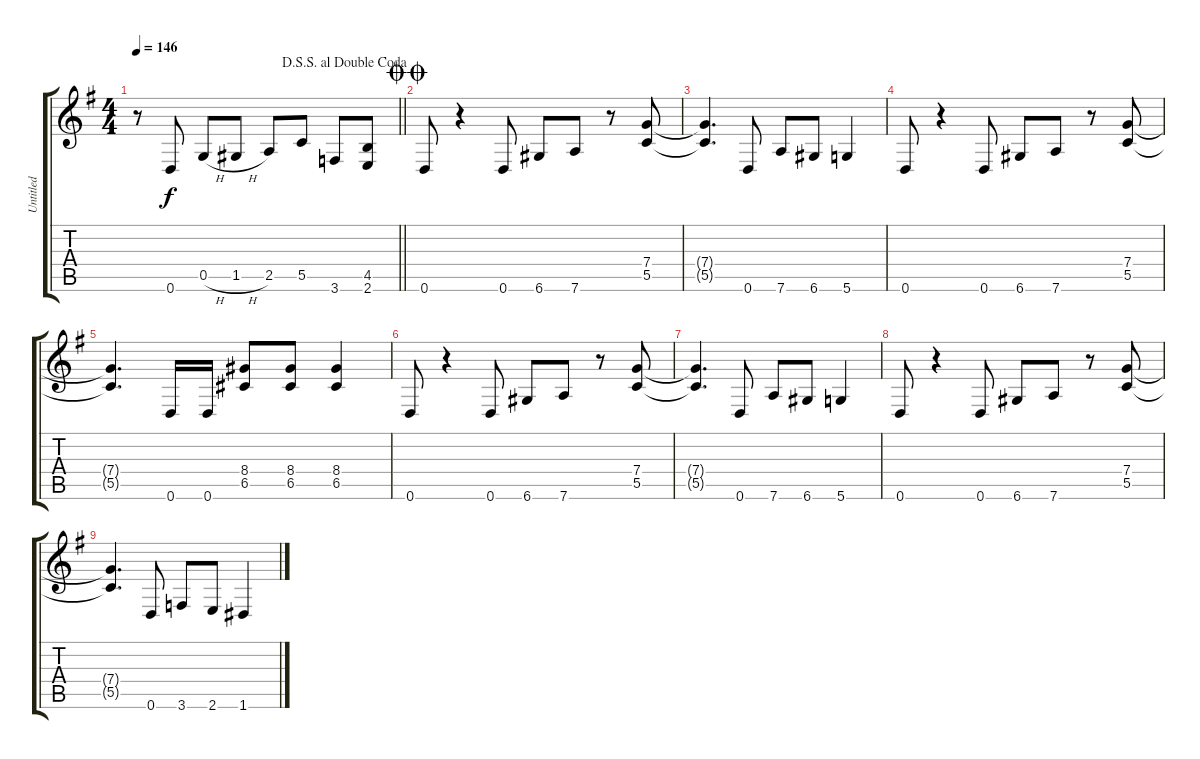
\track ("Untitled" "Untitled") {instrument distortionguitar}
\staff {score tabs}
\tuning (D4 A3 F3 C3 G2 D2) {hide}
\ts (4 4)
\jump dalsegnosegnoaldoublecoda
\tempo 146
\clef g2
\barLineRight lightlight
\ks g
r.8{dy f} 0.6.8 0.5{h}.8 1.5{h}.8 2.5.8 5.5.8 3.6.8 (4.5 2.6).8 |
\jump doublecoda
0.6.8 r.4 0.6.8 6.6.8 7.6.8 r.8 (7.4 5.5).8 |
(7.4{t} 5.5{t}).4{d} 0.6.8 7.6.8 6.6.8 5.6.4 |
0.6.8 r.4 0.6.8 6.6.8 7.6.8 r.8 (7.4 5.5).8 |
(7.4{t} 5.5{t}).4{d} 0.6.16 0.6.16 (8.4 6.5).8 (8.4 6.5).8 (8.4 6.5).4 |
0.6.8 r.4 0.6.8 6.6.8 7.6.8 r.8 (7.4 5.5).8 |
(7.4{t} 5.5{t}).4{d} 0.6.8 7.6.8 6.6.8 5.6.4 |
0.6.8 r.4 0.6.8 6.6.8 7.6.8 r.8 (7.4 5.5).8 |
(7.4{t} 5.5{t}).4{d} 0.6.8 3.6.8 2.6.8 1.6.4
